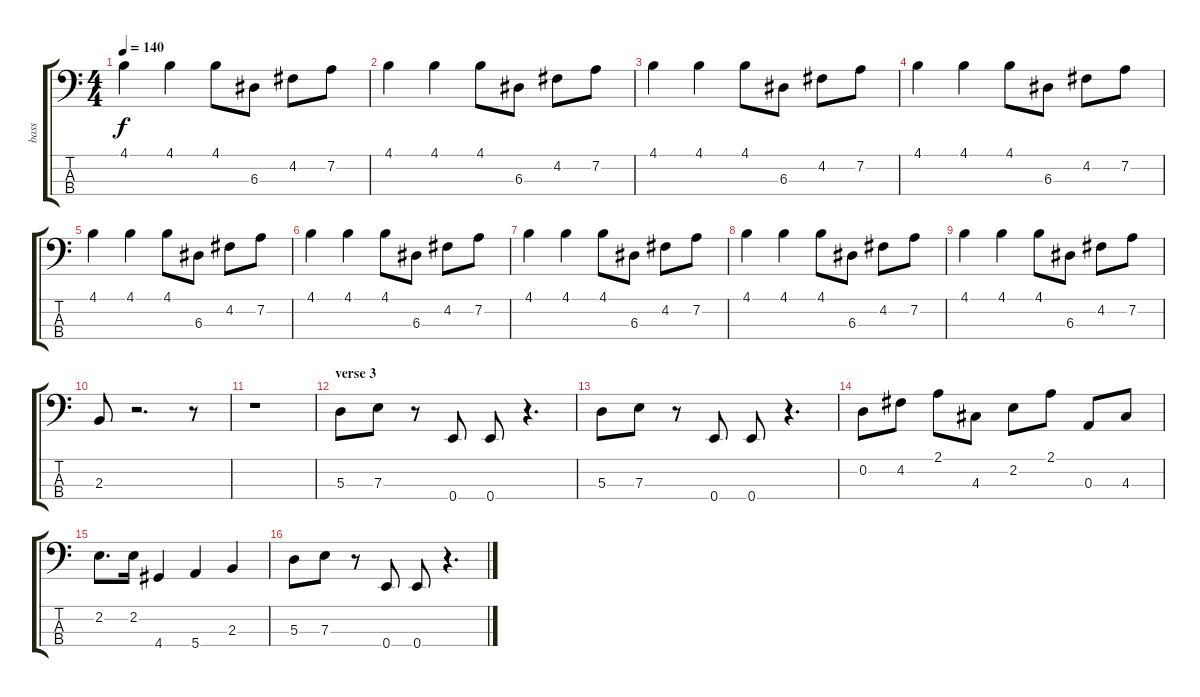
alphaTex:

\track ("bass" "bass") {instrument electricbasspick}
\staff {score tabs}
\tuning (G2 D2 A1 E1) {hide}
\ts (4 4)
\tempo 140
\clef f4
\ks c
4.1.4{dy f} 4.1.4 4.1.8 6.3.8 4.2.8 7.2.8 |
4.1.4 4.1.4 4.1.8 6.3.8 4.2.8 7.2.8 |
4.1.4 4.1.4 4.1.8 6.3.8 4.2.8 7.2.8 |
4.1.4 4.1.4 4.1.8 6.3.8 4.2.8 7.2.8 |
4.1.4 4.1.4 4.1.8 6.3.8 4.2.8 7.2.8 |
4.1.4 4.1.4 4.1.8 6.3.8 4.2.8 7.2.8 |
4.1.4 4.1.4 4.1.8 6.3.8 4.2.8 7.2.8 |
4.1.4 4.1.4 4.1.8 6.3.8 4.2.8 7.2.8 |
4.1.4 4.1.4 4.1.8 6.3.8 4.2.8 7.2.8 |
2.3.8 r.2{d} r.8 |
r.1 |
\section ("" "verse 3")
5.3.8 7.3.8 r.8 0.4.8 0.4.8 r.4{d} |
5.3.8 7.3.8 r.8 0.4.8 0.4.8 r.4{d} |
0.2.8 4.2.8 2.1.8 4.3.8 2.2.8 2.1.8 0.3.8 4.3.8 |
2.2.8{d} 2.2.16 4.4.4 5.4.4 2.3.4 |
5.3.8 7.3.8 r.8 0.4.8 0.4.8 r.4{d}
